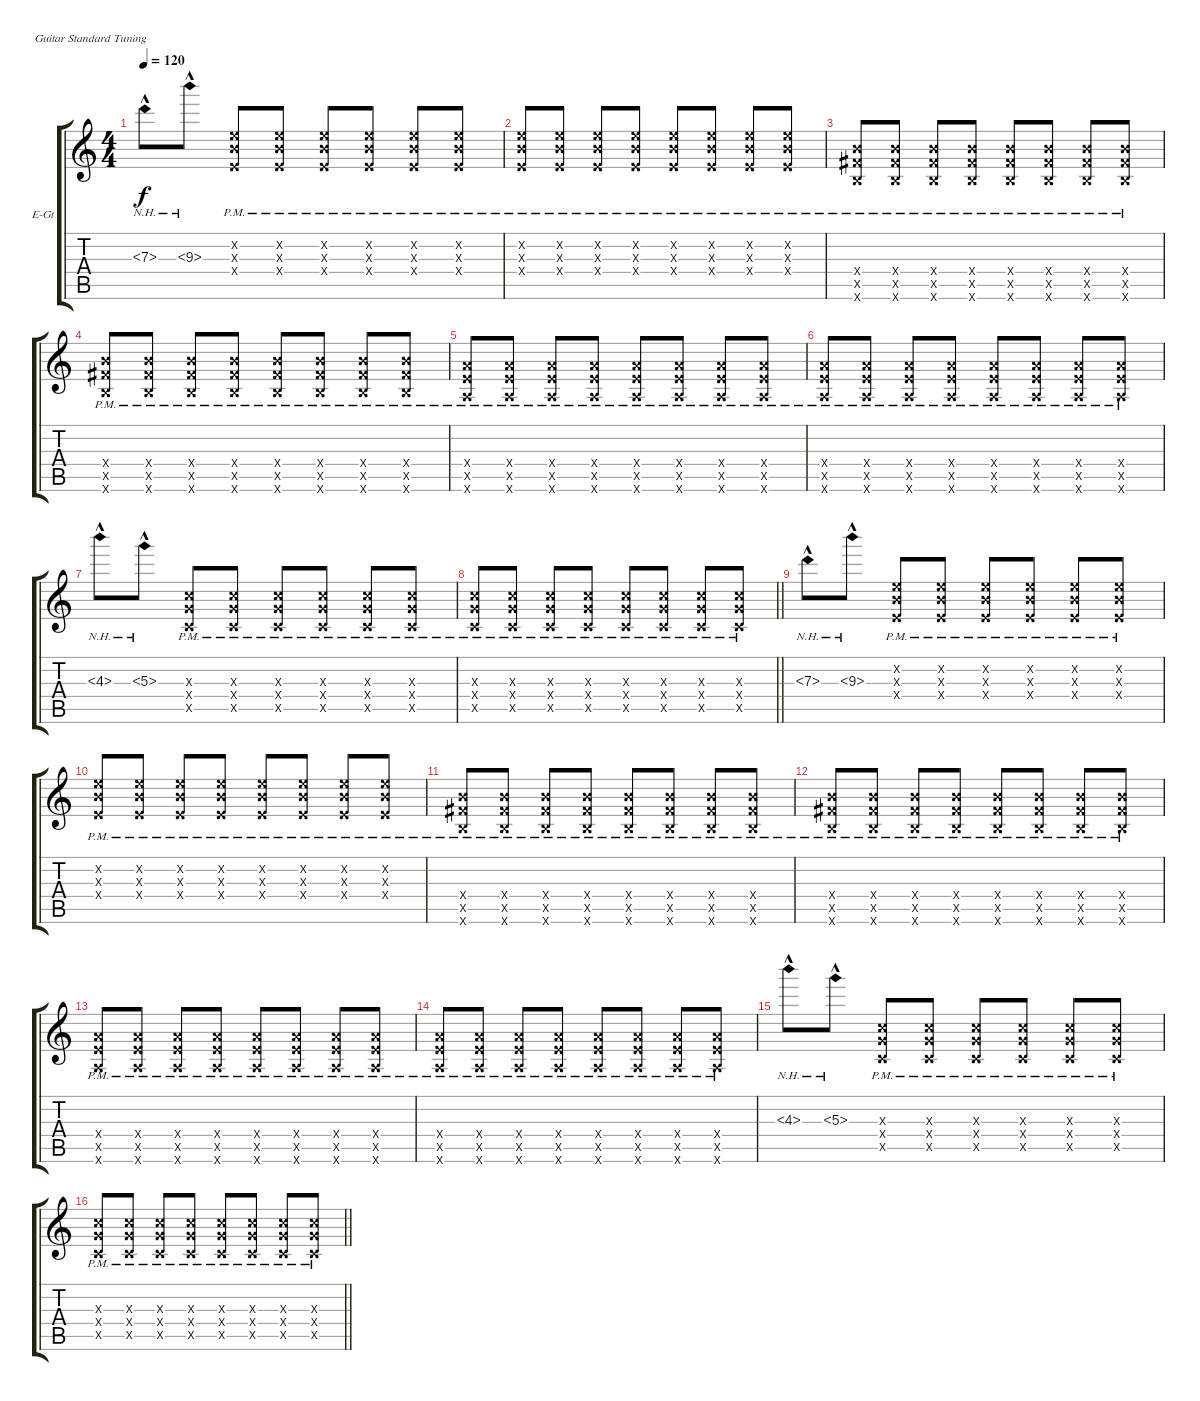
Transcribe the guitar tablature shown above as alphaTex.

\bracketExtendMode groupsimilarinstruments
\firstSystemTrackNameOrientation horizontal
\otherSystemsTrackNameOrientation horizontal
\track ("guitar drive (Artur Potemkin)" "E-Gt") {instrument distortionguitar}
\staff {score tabs}
\tuning (E4 B3 G3 D3 A2 E2)
\ts (4 4)
\tempo 120
\clef g2
\ks c
7.3{nh hac}.8{dy f} 9.3{nh hac}.8 (5.2{x} 4.3{x} 2.4{pm x}).8 (5.2{x} 4.3{x} 2.4{pm x}).8 (5.2{x} 4.3{x} 2.4{pm x}).8 (5.2{x} 4.3{x} 2.4{pm x}).8 (5.2{x} 4.3{x} 2.4{pm x}).8 (5.2{x} 4.3{x} 2.4{pm x}).8 |
(5.2{x} 4.3{x} 2.4{pm x}).8 (5.2{x} 4.3{x} 2.4{pm x}).8 (5.2{x} 4.3{x} 2.4{pm x}).8 (5.2{x} 4.3{x} 2.4{pm x}).8 (5.2{x} 4.3{x} 2.4{pm x}).8 (5.2{x} 4.3{x} 2.4{pm x}).8 (5.2{x} 4.3{x} 2.4{pm x}).8 (5.2{x} 4.3{x} 2.4{pm x}).8 |
(9.4{pm x} 9.5{pm x} 7.6{pm x}).8 (9.4{pm x} 9.5{pm x} 7.6{pm x}).8 (9.4{pm x} 9.5{pm x} 7.6{pm x}).8 (9.4{pm x} 9.5{pm x} 7.6{pm x}).8 (9.4{pm x} 9.5{pm x} 7.6{pm x}).8 (9.4{pm x} 9.5{pm x} 7.6{pm x}).8 (9.4{pm x} 9.5{pm x} 7.6{pm x}).8 (9.4{pm x} 9.5{pm x} 7.6{pm x}).8 |
(9.4{pm x} 9.5{pm x} 7.6{pm x}).8 (9.4{pm x} 9.5{pm x} 7.6{pm x}).8 (9.4{pm x} 9.5{pm x} 7.6{pm x}).8 (9.4{pm x} 9.5{pm x} 7.6{pm x}).8 (9.4{pm x} 9.5{pm x} 7.6{pm x}).8 (9.4{pm x} 9.5{pm x} 7.6{pm x}).8 (9.4{pm x} 9.5{pm x} 7.6{pm x}).8 (9.4{pm x} 9.5{pm x} 7.6{pm x}).8 |
(7.4{pm x} 7.5{pm x} 5.6{pm x}).8 (7.4{pm x} 7.5{pm x} 5.6{pm x}).8 (7.4{pm x} 7.5{pm x} 5.6{pm x}).8 (7.4{pm x} 7.5{pm x} 5.6{pm x}).8 (7.4{pm x} 7.5{pm x} 5.6{pm x}).8 (7.4{pm x} 7.5{pm x} 5.6{pm x}).8 (7.4{pm x} 7.5{pm x} 5.6{pm x}).8 (7.4{pm x} 7.5{pm x} 5.6{pm x}).8 |
(7.4{pm x} 7.5{pm x} 5.6{pm x}).8 (7.4{pm x} 7.5{pm x} 5.6{pm x}).8 (7.4{pm x} 7.5{pm x} 5.6{pm x}).8 (7.4{pm x} 7.5{pm x} 5.6{pm x}).8 (7.4{pm x} 7.5{pm x} 5.6{pm x}).8 (7.4{pm x} 7.5{pm x} 5.6{pm x}).8 (7.4{pm x} 7.5{pm x} 5.6{pm x}).8 (7.4{pm x} 7.5{pm x} 5.6{pm x}).8 |
4.3{nh hac}.8 5.3{nh hac}.8 (5.3{x} 5.4{x} 3.5{pm x}).8 (5.3{x} 5.4{x} 3.5{pm x}).8 (5.3{x} 5.4{x} 3.5{pm x}).8 (5.3{x} 5.4{x} 3.5{pm x}).8 (5.3{x} 5.4{x} 3.5{pm x}).8 (5.3{x} 5.4{x} 3.5{pm x}).8 |
\barLineRight lightlight
(5.3{x} 5.4{x} 3.5{pm x}).8 (5.3{x} 5.4{x} 3.5{pm x}).8 (5.3{x} 5.4{x} 3.5{pm x}).8 (5.3{x} 5.4{x} 3.5{pm x}).8 (5.3{x} 5.4{x} 3.5{pm x}).8 (5.3{x} 5.4{x} 3.5{pm x}).8 (5.3{x} 5.4{x} 3.5{pm x}).8 (5.3{x} 5.4{x} 3.5{pm x}).8 |
7.3{nh hac}.8 9.3{nh hac}.8 (5.2{x} 4.3{x} 2.4{pm x}).8 (5.2{x} 4.3{x} 2.4{pm x}).8 (5.2{x} 4.3{x} 2.4{pm x}).8 (5.2{x} 4.3{x} 2.4{pm x}).8 (5.2{x} 4.3{x} 2.4{pm x}).8 (5.2{x} 4.3{x} 2.4{pm x}).8 |
(5.2{x} 4.3{x} 2.4{pm x}).8 (5.2{x} 4.3{x} 2.4{pm x}).8 (5.2{x} 4.3{x} 2.4{pm x}).8 (5.2{x} 4.3{x} 2.4{pm x}).8 (5.2{x} 4.3{x} 2.4{pm x}).8 (5.2{x} 4.3{x} 2.4{pm x}).8 (5.2{x} 4.3{x} 2.4{pm x}).8 (5.2{x} 4.3{x} 2.4{pm x}).8 |
(9.4{pm x} 9.5{pm x} 7.6{pm x}).8 (9.4{pm x} 9.5{pm x} 7.6{pm x}).8 (9.4{pm x} 9.5{pm x} 7.6{pm x}).8 (9.4{pm x} 9.5{pm x} 7.6{pm x}).8 (9.4{pm x} 9.5{pm x} 7.6{pm x}).8 (9.4{pm x} 9.5{pm x} 7.6{pm x}).8 (9.4{pm x} 9.5{pm x} 7.6{pm x}).8 (9.4{pm x} 9.5{pm x} 7.6{pm x}).8 |
(9.4{pm x} 9.5{pm x} 7.6{pm x}).8 (9.4{pm x} 9.5{pm x} 7.6{pm x}).8 (9.4{pm x} 9.5{pm x} 7.6{pm x}).8 (9.4{pm x} 9.5{pm x} 7.6{pm x}).8 (9.4{pm x} 9.5{pm x} 7.6{pm x}).8 (9.4{pm x} 9.5{pm x} 7.6{pm x}).8 (9.4{pm x} 9.5{pm x} 7.6{pm x}).8 (9.4{pm x} 9.5{pm x} 7.6{pm x}).8 |
(7.4{pm x} 7.5{pm x} 5.6{pm x}).8 (7.4{pm x} 7.5{pm x} 5.6{pm x}).8 (7.4{pm x} 7.5{pm x} 5.6{pm x}).8 (7.4{pm x} 7.5{pm x} 5.6{pm x}).8 (7.4{pm x} 7.5{pm x} 5.6{pm x}).8 (7.4{pm x} 7.5{pm x} 5.6{pm x}).8 (7.4{pm x} 7.5{pm x} 5.6{pm x}).8 (7.4{pm x} 7.5{pm x} 5.6{pm x}).8 |
(7.4{pm x} 7.5{pm x} 5.6{pm x}).8 (7.4{pm x} 7.5{pm x} 5.6{pm x}).8 (7.4{pm x} 7.5{pm x} 5.6{pm x}).8 (7.4{pm x} 7.5{pm x} 5.6{pm x}).8 (7.4{pm x} 7.5{pm x} 5.6{pm x}).8 (7.4{pm x} 7.5{pm x} 5.6{pm x}).8 (7.4{pm x} 7.5{pm x} 5.6{pm x}).8 (7.4{pm x} 7.5{pm x} 5.6{pm x}).8 |
4.3{nh hac}.8 5.3{nh hac}.8 (5.3{x} 5.4{x} 3.5{pm x}).8 (5.3{x} 5.4{x} 3.5{pm x}).8 (5.3{x} 5.4{x} 3.5{pm x}).8 (5.3{x} 5.4{x} 3.5{pm x}).8 (5.3{x} 5.4{x} 3.5{pm x}).8 (5.3{x} 5.4{x} 3.5{pm x}).8 |
\barLineRight lightlight
(5.3{x} 5.4{x} 3.5{pm x}).8 (5.3{x} 5.4{x} 3.5{pm x}).8 (5.3{x} 5.4{x} 3.5{pm x}).8 (5.3{x} 5.4{x} 3.5{pm x}).8 (5.3{x} 5.4{x} 3.5{pm x}).8 (5.3{x} 5.4{x} 3.5{pm x}).8 (5.3{x} 5.4{x} 3.5{pm x}).8 (5.3{x} 5.4{x} 3.5{pm x}).8
